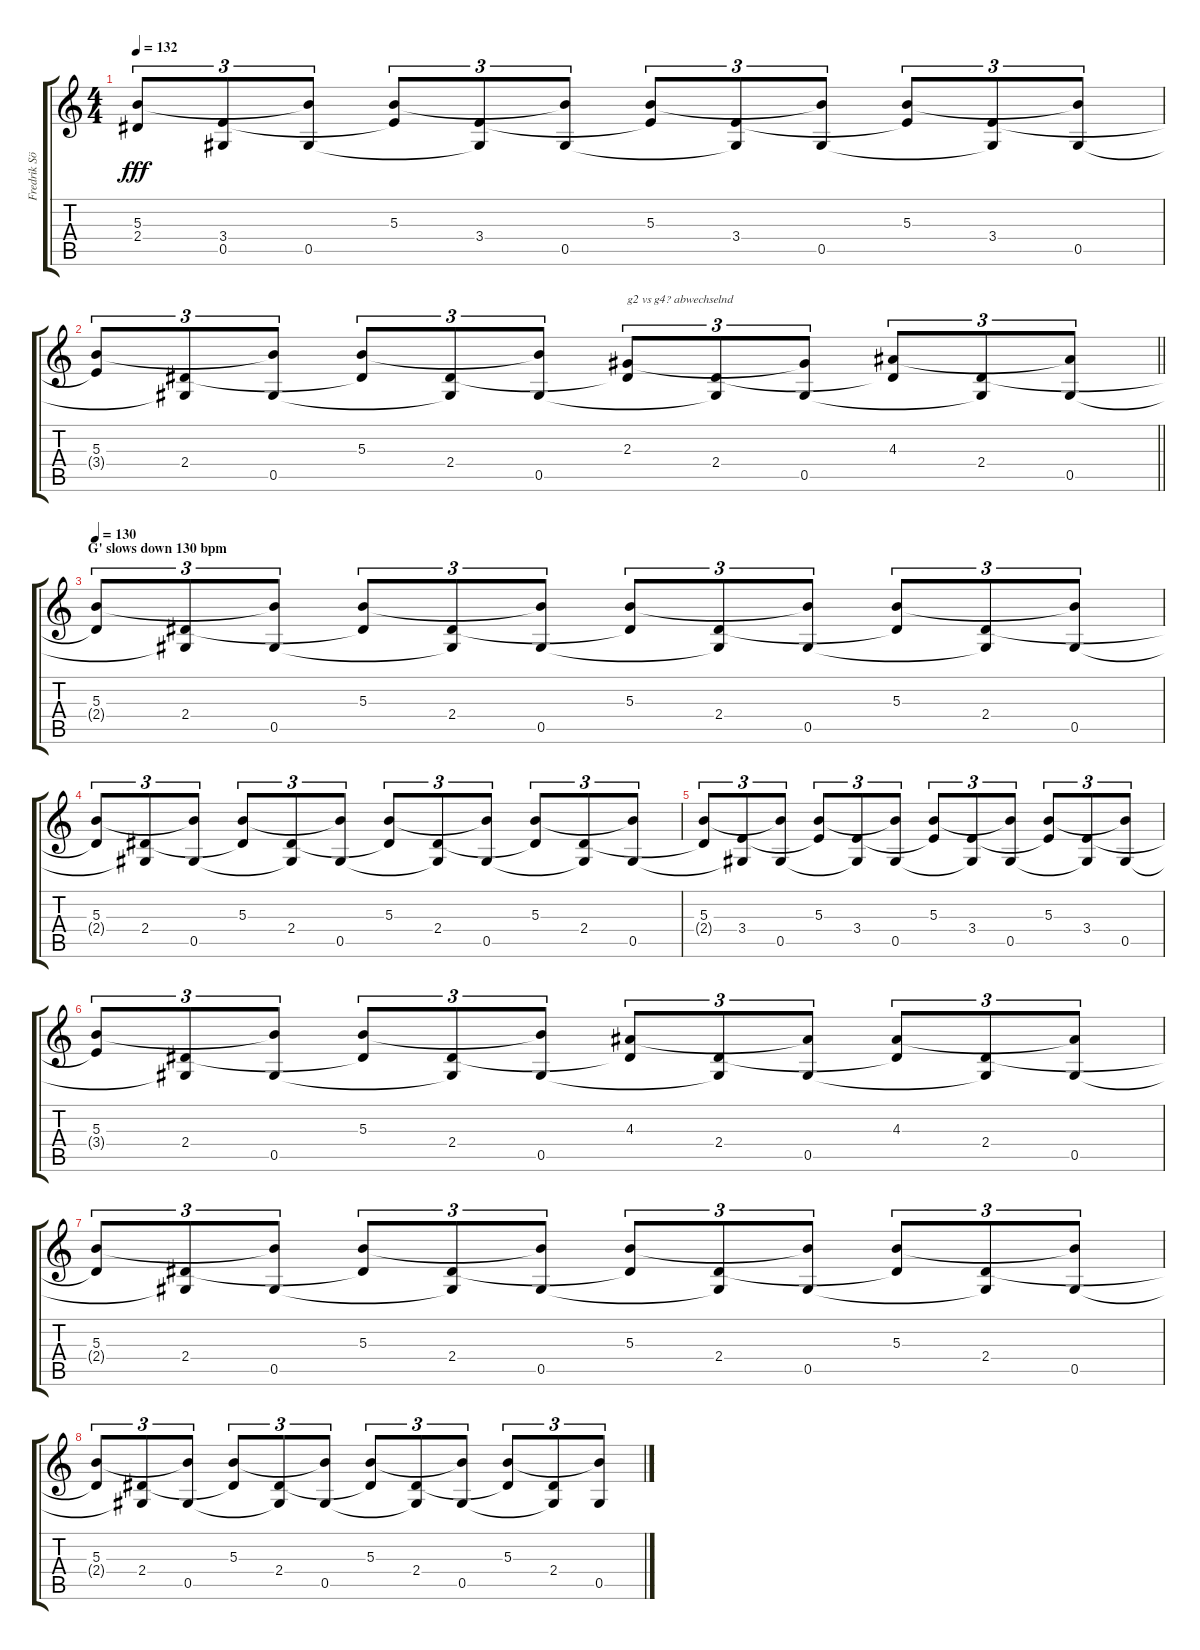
\track ("Fredrik Söderberg (D# Tuning)" "Fredrik Sö") {instrument distortionguitar}
\staff {score tabs}
\tuning (Eb4 Bb3 Gb3 Db3 Ab2 Eb2) {hide}
\ts (4 4)
\tempo 132
\clef g2
\ks c
(5.3 2.4{t}).8{tu (3 2) dy fff} (3.4 0.5{t}).8{tu (3 2)} (5.3{t} 0.5).8{tu (3 2)} (5.3 3.4{t}).8{tu (3 2)} (3.4 0.5{t}).8{tu (3 2)} (5.3{t} 0.5).8{tu (3 2)} (5.3 3.4{t}).8{tu (3 2)} (3.4 0.5{t}).8{tu (3 2)} (5.3{t} 0.5).8{tu (3 2)} (5.3 3.4{t}).8{tu (3 2)} (3.4 0.5{t}).8{tu (3 2)} (5.3{t} 0.5).8{tu (3 2)} |
\barLineRight lightlight
(5.3 3.4{t}).8{tu (3 2)} (2.4 0.5{t}).8{tu (3 2)} (5.3{t} 0.5).8{tu (3 2)} (5.3 2.4{t}).8{tu (3 2)} (2.4 0.5{t}).8{tu (3 2)} (5.3{t} 0.5).8{tu (3 2)} (2.3 2.4{t}).8{tu (3 2) txt "g2 vs g4? abwechselnd"} (2.4 0.5{t}).8{tu (3 2)} (2.3{t} 0.5).8{tu (3 2)} (4.3 2.4{t}).8{tu (3 2)} (2.4 0.5{t}).8{tu (3 2)} (4.3{t} 0.5).8{tu (3 2)} |
\section ("" "G' slows down 130 bpm")
\tempo 130
(5.3 2.4{t}).8{tu (3 2)} (2.4 0.5{t}).8{tu (3 2)} (5.3{t} 0.5).8{tu (3 2)} (5.3 2.4{t}).8{tu (3 2)} (2.4 0.5{t}).8{tu (3 2)} (5.3{t} 0.5).8{tu (3 2)} (5.3 2.4{t}).8{tu (3 2)} (2.4 0.5{t}).8{tu (3 2)} (5.3{t} 0.5).8{tu (3 2)} (5.3 2.4{t}).8{tu (3 2)} (2.4 0.5{t}).8{tu (3 2)} (5.3{t} 0.5).8{tu (3 2)} |
(5.3 2.4{t}).8{tu (3 2)} (2.4 0.5{t}).8{tu (3 2)} (5.3{t} 0.5).8{tu (3 2)} (5.3 2.4{t}).8{tu (3 2)} (2.4 0.5{t}).8{tu (3 2)} (5.3{t} 0.5).8{tu (3 2)} (5.3 2.4{t}).8{tu (3 2)} (2.4 0.5{t}).8{tu (3 2)} (5.3{t} 0.5).8{tu (3 2)} (5.3 2.4{t}).8{tu (3 2)} (2.4 0.5{t}).8{tu (3 2)} (5.3{t} 0.5).8{tu (3 2)} |
(5.3 2.4{t}).8{tu (3 2)} (3.4 0.5{t}).8{tu (3 2)} (5.3{t} 0.5).8{tu (3 2)} (5.3 3.4{t}).8{tu (3 2)} (3.4 0.5{t}).8{tu (3 2)} (5.3{t} 0.5).8{tu (3 2)} (5.3 3.4{t}).8{tu (3 2)} (3.4 0.5{t}).8{tu (3 2)} (5.3{t} 0.5).8{tu (3 2)} (5.3 3.4{t}).8{tu (3 2)} (3.4 0.5{t}).8{tu (3 2)} (5.3{t} 0.5).8{tu (3 2)} |
(5.3 3.4{t}).8{tu (3 2)} (2.4 0.5{t}).8{tu (3 2)} (5.3{t} 0.5).8{tu (3 2)} (5.3 2.4{t}).8{tu (3 2)} (2.4 0.5{t}).8{tu (3 2)} (5.3{t} 0.5).8{tu (3 2)} (4.3 2.4{t}).8{tu (3 2)} (2.4 0.5{t}).8{tu (3 2)} (4.3{t} 0.5).8{tu (3 2)} (4.3 2.4{t}).8{tu (3 2)} (2.4 0.5{t}).8{tu (3 2)} (4.3{t} 0.5).8{tu (3 2)} |
(5.3 2.4{t}).8{tu (3 2)} (2.4 0.5{t}).8{tu (3 2)} (5.3{t} 0.5).8{tu (3 2)} (5.3 2.4{t}).8{tu (3 2)} (2.4 0.5{t}).8{tu (3 2)} (5.3{t} 0.5).8{tu (3 2)} (5.3 2.4{t}).8{tu (3 2)} (2.4 0.5{t}).8{tu (3 2)} (5.3{t} 0.5).8{tu (3 2)} (5.3 2.4{t}).8{tu (3 2)} (2.4 0.5{t}).8{tu (3 2)} (5.3{t} 0.5).8{tu (3 2)} |
(5.3 2.4{t}).8{tu (3 2)} (2.4 0.5{t}).8{tu (3 2)} (5.3{t} 0.5).8{tu (3 2)} (5.3 2.4{t}).8{tu (3 2)} (2.4 0.5{t}).8{tu (3 2)} (5.3{t} 0.5).8{tu (3 2)} (5.3 2.4{t}).8{tu (3 2)} (2.4 0.5{t}).8{tu (3 2)} (5.3{t} 0.5).8{tu (3 2)} (5.3 2.4{t}).8{tu (3 2)} (2.4 0.5{t}).8{tu (3 2)} (5.3{t} 0.5).8{tu (3 2)}
